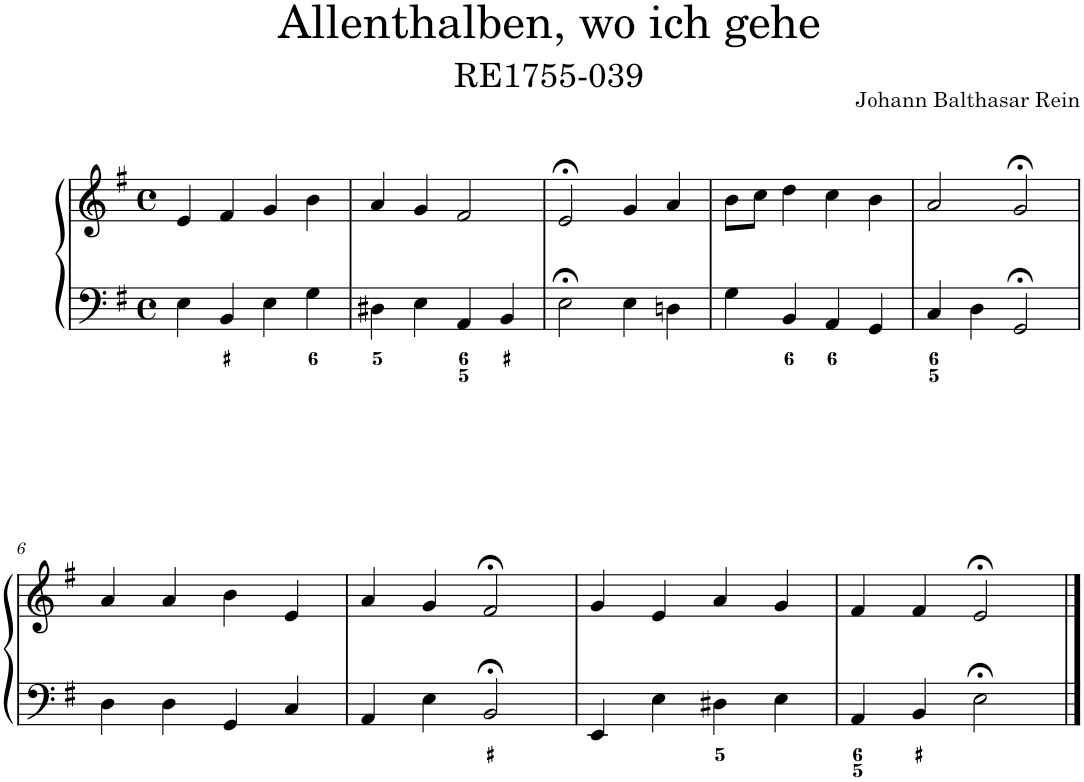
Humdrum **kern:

**kern	**kern
*part1	*part1
*staff2	*staff1
*I"Piano	*
*I'Pno.	*
*clefF4	*clefG2
*k[f#]	*k[f#]
*M4/4	*M4/4
*met(c)	*met(c)
=1	=1
4E\	4e/
4BB/	4f#/
4E\	4g/
4G\	4b\
=2	=2
4D#X\	4a/
4E\	4g/
4AA/	2f#/
4BB/	.
=3	=3
2E;<\	2e;</
4E\	4g/
4Dn\	4a/
=4	=4
4G\	8b\L
.	8cc\J
4BB/	4dd\
4AA/	4cc\
4GG/	4b\
=5	=5
4C/	2a/
4D\	.
2GG;</	2g;</
!!LO:LB:g=z
=6	=6
4D\	4a/
4D\	4a/
4GG/	4b\
4C/	4e/
=7	=7
4AA/	4a/
4E\	4g/
2BB;</	2f#;</
=8	=8
4EE/	4g/
4E\	4e/
4D#X\	4a/
4E\	4g/
=9	=9
4AA/	4f#/
4BB/	4f#/
2E;<\	2e;</
==	==
*-	*-
